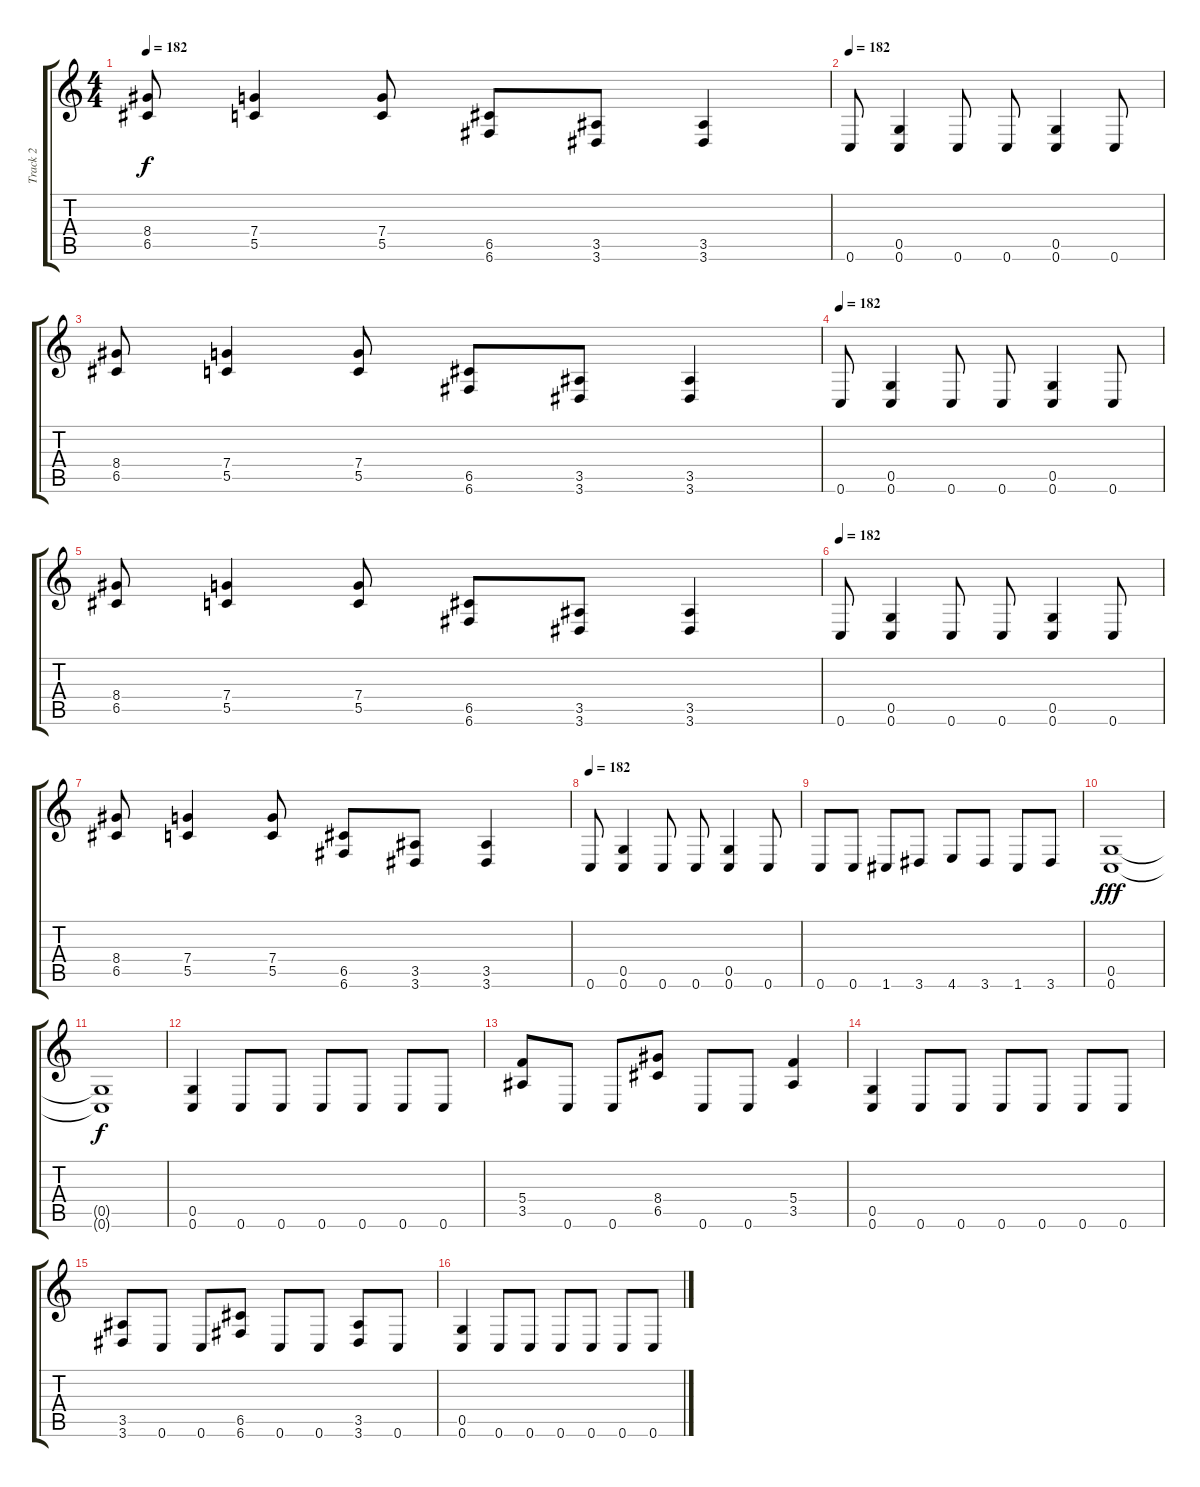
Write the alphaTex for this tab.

\track ("Track 2" "Track 2") {instrument distortionguitar}
\staff {score tabs}
\tuning (D4 A3 F3 C3 G2 C2) {hide}
\ts (4 4)
\tempo 182
\clef g2
\ks c
(8.4 6.5).8{dy f} (7.4 5.5).4 (7.4 5.5).8 (6.5 6.6).8 (3.5 3.6).8 (3.5 3.6).4 |
\tempo 182
0.6.8 (0.5 0.6).4 0.6.8 0.6.8 (0.5 0.6).4 0.6.8 |
(8.4 6.5).8 (7.4 5.5).4 (7.4 5.5).8 (6.5 6.6).8 (3.5 3.6).8 (3.5 3.6).4 |
\tempo 182
0.6.8 (0.5 0.6).4 0.6.8 0.6.8 (0.5 0.6).4 0.6.8 |
(8.4 6.5).8 (7.4 5.5).4 (7.4 5.5).8 (6.5 6.6).8 (3.5 3.6).8 (3.5 3.6).4 |
\tempo 182
0.6.8 (0.5 0.6).4 0.6.8 0.6.8 (0.5 0.6).4 0.6.8 |
(8.4 6.5).8 (7.4 5.5).4 (7.4 5.5).8 (6.5 6.6).8 (3.5 3.6).8 (3.5 3.6).4 |
\tempo 182
0.6.8 (0.5 0.6).4 0.6.8 0.6.8 (0.5 0.6).4 0.6.8 |
0.6.8 0.6.8 1.6.8 3.6.8 4.6.8 3.6.8 1.6.8 3.6.8 |
(0.5 0.6).1{dy fff} |
(0.5{t} 0.6{t}).1{dy f} |
(0.5 0.6).4 0.6.8 0.6.8 0.6.8 0.6.8 0.6.8 0.6.8 |
(5.4 3.5).8 0.6.8 0.6.8 (8.4 6.5).8 0.6.8 0.6.8 (5.4 3.5).4 |
(0.5 0.6).4 0.6.8 0.6.8 0.6.8 0.6.8 0.6.8 0.6.8 |
(3.5 3.6).8 0.6.8 0.6.8 (6.5 6.6).8 0.6.8 0.6.8 (3.5 3.6).8 0.6.8 |
(0.5 0.6).4 0.6.8 0.6.8 0.6.8 0.6.8 0.6.8 0.6.8
